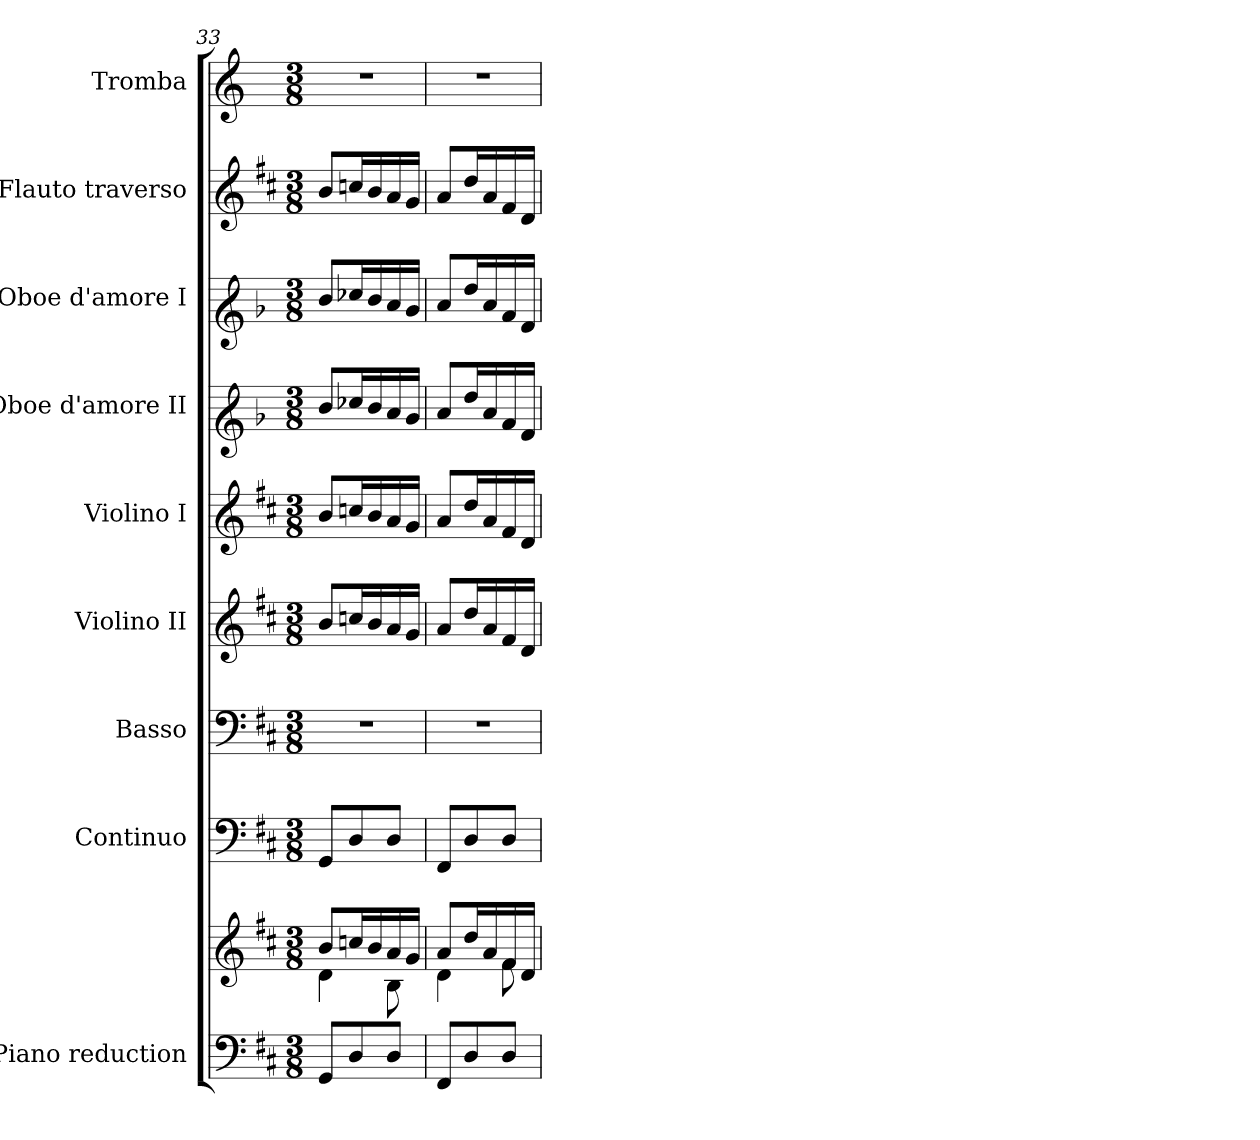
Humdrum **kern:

**kern	**kern	**kern	**kern	**kern	**kern	**kern	**kern	**kern	**kern
*part9	*part9	*part8	*part7	*part6	*part5	*part4	*part3	*part2	*part1
*staff10	*staff9	*staff8	*staff7	*staff6	*staff5	*staff4	*staff3	*staff2	*staff1
*I"Piano reduction	*	*I"Continuo	*I"Basso	*I"Violino II	*I"Violino I	*I"Oboe d'amore II	*I"Oboe d'amore I	*I"Flauto traverso	*I"Tromba
*I'Pno	*	*	*	*I'Vln	*I'Vln	*	*	*I'Fl	*
*clefF4	*clefG2	*clefF4	*clefF4	*clefG2	*clefG2	*clefG1	*clefG1	*clefG2	*clefG2
*	*	*	*	*	*	*ITrd2c3	*ITrd2c3	*	*ITrd-1c-2
*k[f#c#]	*k[f#c#]	*k[f#c#]	*k[f#c#]	*k[f#c#]	*k[f#c#]	*k[f#c#]	*k[f#c#]	*k[f#c#]	*k[f#c#]
*M3/8	*M3/8	*M3/8	*M3/8	*M3/8	*M3/8	*M3/8	*M3/8	*M3/8	*M3/8
=33	=33	=33	=33	=33	=33	=33	=33	=33	=33
*	*^	*	*	*	*	*	*	*	*
8GG/L	8b/L	4d\	8GG/L	4.r	8b/L	8b/L	8b/L	8b/L	8b/L	4.r
8D/	16ccn/L	.	8D/	.	16ccn/L	16ccn/L	16ccn/L	16ccn/L	16ccn/L	.
.	16b/	.	.	.	16b/	16b/	16b/	16b/	16b/	.
8D/J	16a/	8B\	8D/J	.	16a/	16a/	16a/	16a/	16a/	.
.	16g/JJ	.	.	.	16g/JJ	16g/JJ	16g/JJ	16g/JJ	16g/JJ	.
=34	=34	=34	=34	=34	=34	=34	=34	=34	=34	=34
8FF#/L	8a/L	4d\	8FF#/L	4.r	8a/L	8a/L	8a/L	8a/L	8a/L	4.r
8D/	16dd/L	.	8D/	.	16dd/L	16dd/L	16dd/L	16dd/L	16dd/L	.
.	16a/	.	.	.	16a/	16a/	16a/	16a/	16a/	.
8D/J	16f#/	8f#\	8D/J	.	16f#/	16f#/	16f#/	16f#/	16f#/	.
.	16d/JJ	.	.	.	16d/JJ	16d/JJ	16d/JJ	16d/JJ	16d/JJ	.
*	*v	*v	*	*	*	*	*	*	*	*
=	=	=	=	=	=	=	=	=	=
*-	*-	*-	*-	*-	*-	*-	*-	*-	*-
